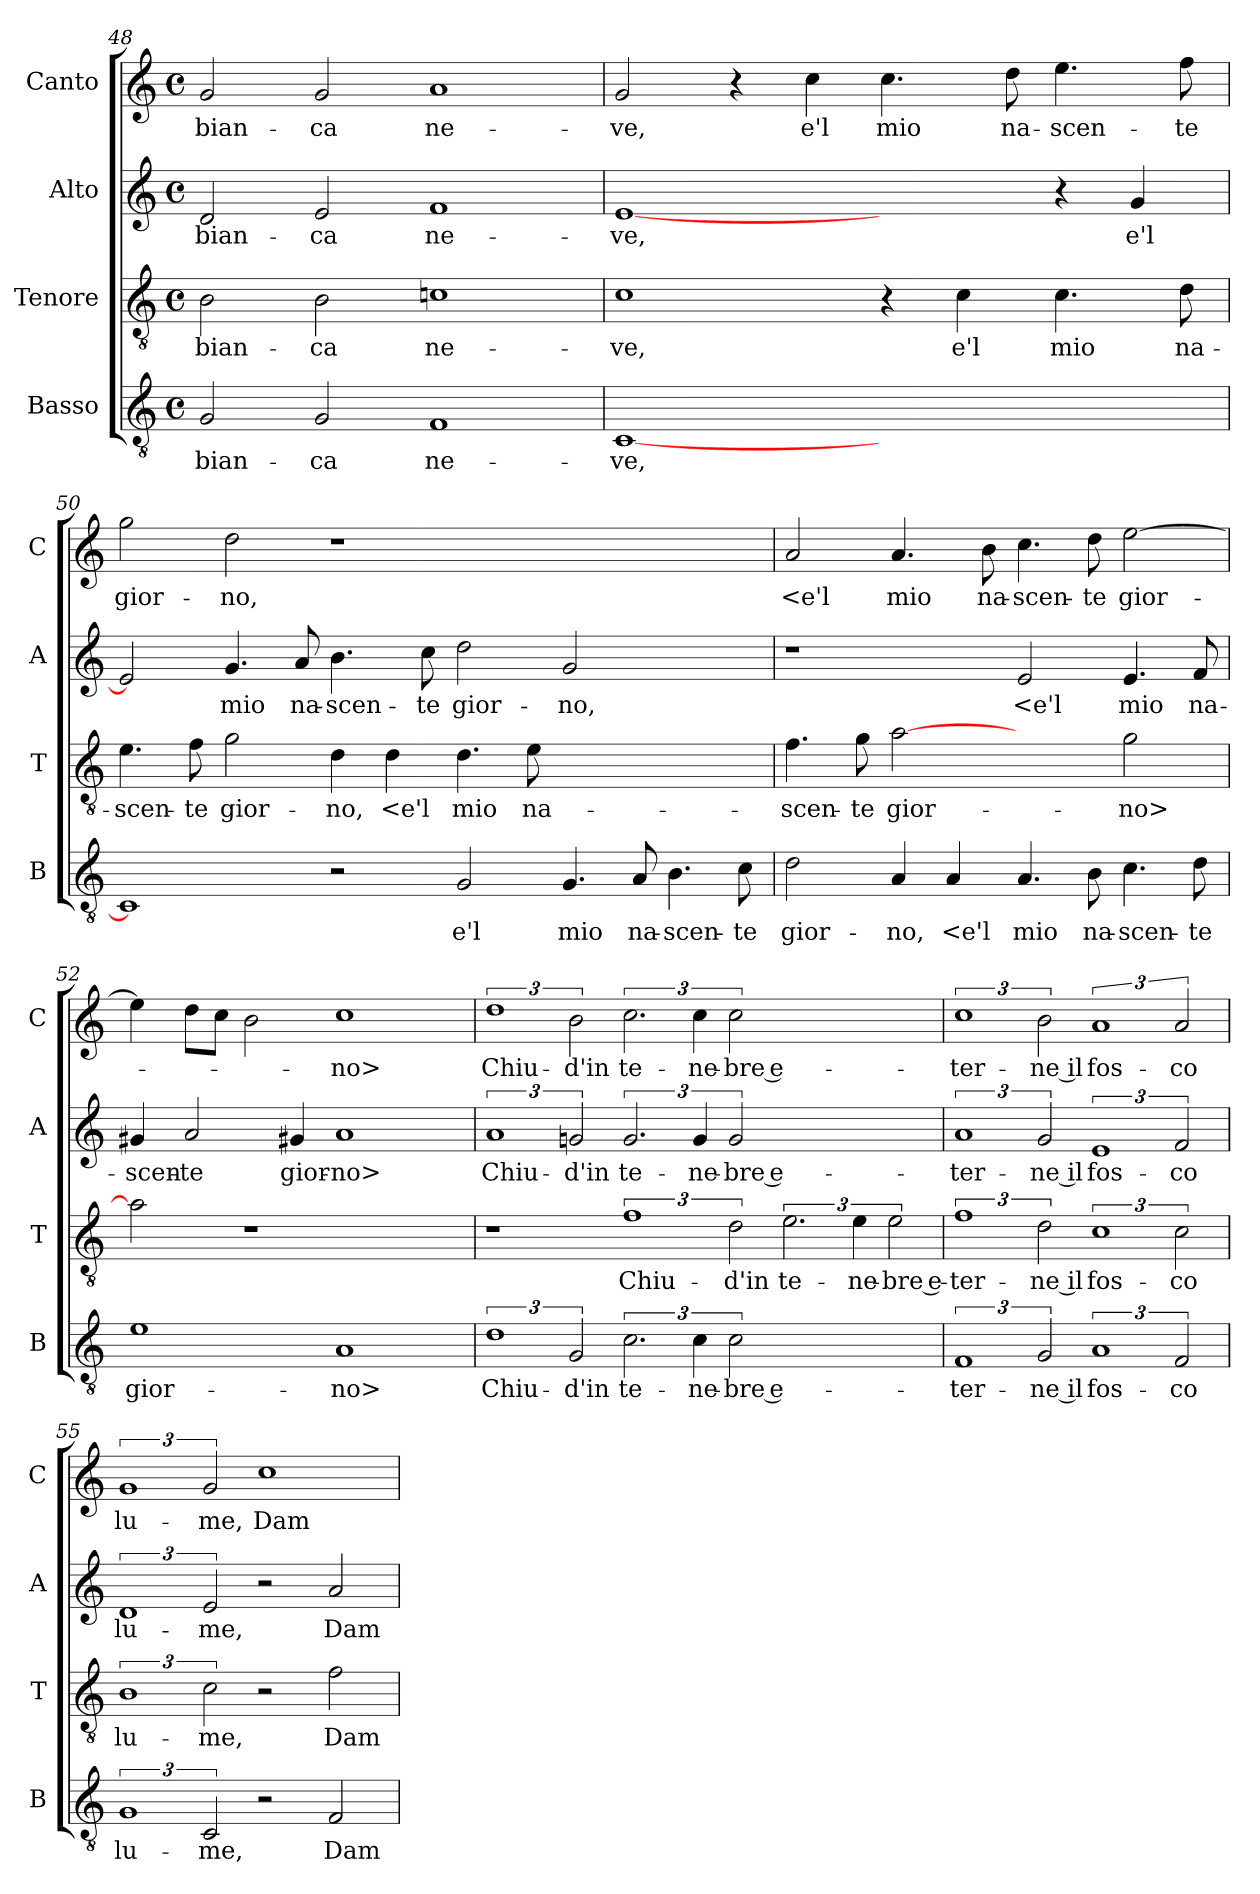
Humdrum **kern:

**kern	**text	**kern	**text	**kern	**text	**kern	**text
*part4	*part4	*part3	*part3	*part2	*part2	*part1	*part1
*staff4	*staff4	*staff3	*staff3	*staff2	*staff2	*staff1	*staff1
*I"Basso	*	*I"Tenore	*	*I"Alto	*	*I"Canto	*
*I'B	*	*I'T	*	*I'A	*	*I'C	*
*clefGv2	*	*clefGv2	*	*clefG2	*	*clefG2	*
*k[]	*	*k[]	*	*k[]	*	*k[]	*
*M4/4	*	*M4/4	*	*M4/4	*	*M4/4	*
*met(c)	*	*met(c)	*	*met(c)	*	*met(c)	*
=48	=48	=48	=48	=48	=48	=48	=48
2G	bian-	2B	bian-	2d	bian-	2g	bian-
2G	-ca	2B	-ca	2e	-ca	2g	-ca
1F	ne-	1cn	ne-	1f	ne-	1a	ne-
=49	=49	=49	=49	=49	=49	=49	=49
[1C	-ve,	1c	-ve,	[1e	-ve,	2g	-ve,
.	.	.	.	.	.	4r	.
.	.	.	.	.	.	4cc	e'l
1ryy	.	4r	.	2ryy	.	4.cc	mio
.	.	4c	e'l	.	.	.	.
.	.	.	.	.	.	8dd	na-
.	.	4.c	mio	4r	.	4.ee	-scen-
.	.	.	.	4g	e'l	.	.
.	.	8d	na-	.	.	8ff	-te
=50	=50	=50	=50	=50	=50	=50	=50
1C]	.	4.e	-scen-	2e]	.	2gg	gior-
.	.	8f	-te	.	.	.	.
.	.	2g	gior-	4.g	mio	2dd	-no,
.	.	.	.	8a	na-	.	.
2r	.	4d	-no,	4.b	-scen-	1r	.
.	.	4d	<e'l	.	.	.	.
.	.	.	.	8cc	-te	.	.
2G	e'l	4.d	mio	2dd	gior-	.	.
.	.	8e	na-	.	.	.	.
4.G	mio	1ryy	.	2g	-no,	1ryy	.
8A	na-	.	.	.	.	.	.
4.B	-scen-	.	.	2ryy	.	.	.
8c	-te	.	.	.	.	.	.
=51	=51	=51	=51	=51	=51	=51	=51
2d	gior-	4.f	-scen-	1r	.	2a	<e'l
.	.	8g	-te	.	.	.	.
4A	-no,	[2a	gior-	.	.	4.a	mio
4A	<e'l	.	.	.	.	.	.
.	.	.	.	.	.	8b	na-
4.A	mio	2ryy	.	2e	<e'l	4.cc	-scen-
8B	na-	.	.	.	.	8dd	-te
4.c	-scen-	2g	-no>	4.e	mio	[2ee	gior-
8d	-te	.	.	8f	na-	.	.
=52	=52	=52	=52	=52	=52	=52	=52
1e	gior-	2a]	.	4g#X	-scen-	4ee]	.
.	.	.	.	2a	-te	8ddL	.
.	.	.	.	.	.	8ccJ	.
.	.	1r	.	.	.	2b	.
.	.	.	.	4g#X	gior-	.	.
1A	-no>	.	.	1a	-no>	1cc	-no>
.	.	2ryy	.	.	.	.	.
=53	=53	=53	=53	=53	=53	=53	=53
3%2d	Chiu-	1r	.	3%2a	Chiu-	3%2dd	Chiu-
3G	-d'in	.	.	3gn	-d'in	3b	-d'in
3.c	te-	3%2f	Chiu-	3.g	te-	3.cc	te-
6c	-ne-	.	.	6g	-ne-	6cc	-ne-
3c	-bre e-	3d	-d'in	3g	-bre e-	3cc	-bre e-
1ryy	.	3.e	te-	1ryy	.	1ryy	.
.	.	6e	-ne-	.	.	.	.
.	.	3e	-bre e-	.	.	.	.
=54	=54	=54	=54	=54	=54	=54	=54
3%2F	-ter-	3%2f	-ter-	3%2a	-ter-	3%2cc	-ter-
3G	-ne il	3d	-ne il	3g	-ne il	3b	-ne il
3%2A	fos-	3%2c	fos-	3%2e	fos-	3%2a	fos-
3F	-co	3c	-co	3f	-co	3a	-co
=55	=55	=55	=55	=55	=55	=55	=55
3%2G	lu-	3%2B	lu-	3%2d	lu-	3%2g	lu-
3C	-me,	3c	-me,	3e	-me,	3g	-me,
2r	.	2r	.	2r	.	1cc	Dam-
2F	Dam-	2f	Dam-	2a	Dam-	.	.
=	=	=	=	=	=	=	=
*-	*-	*-	*-	*-	*-	*-	*-
